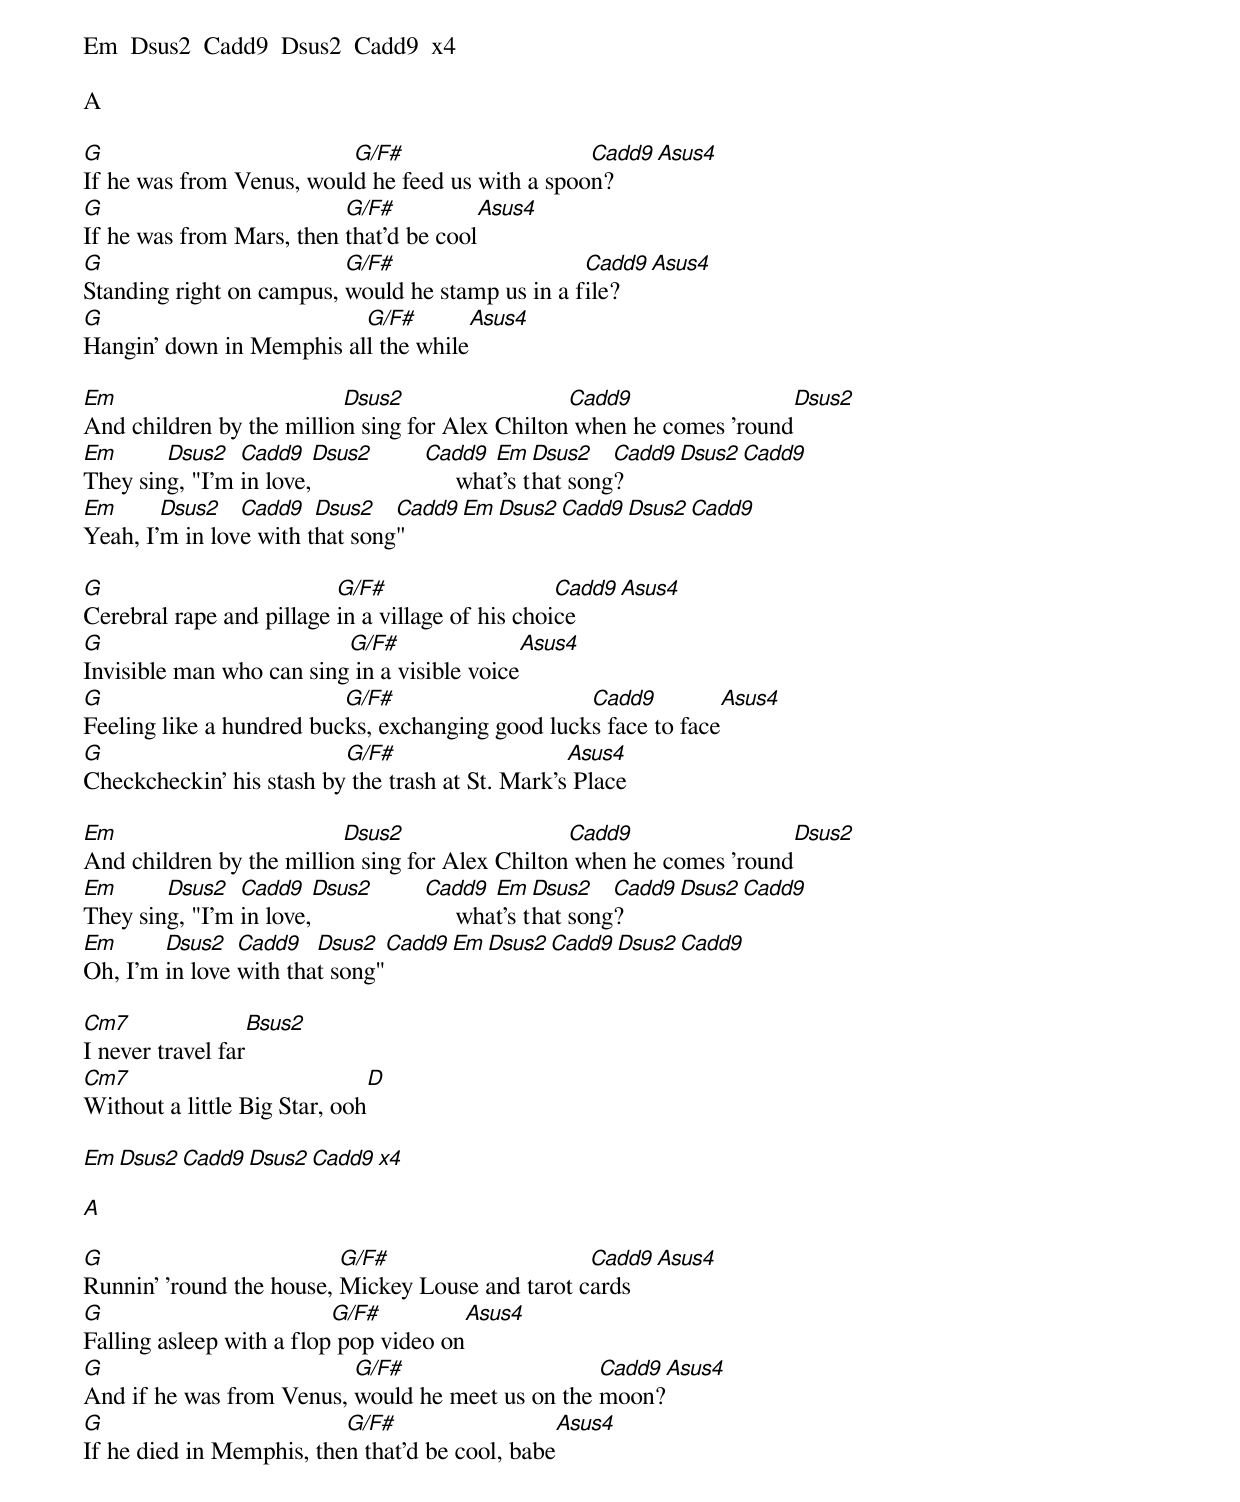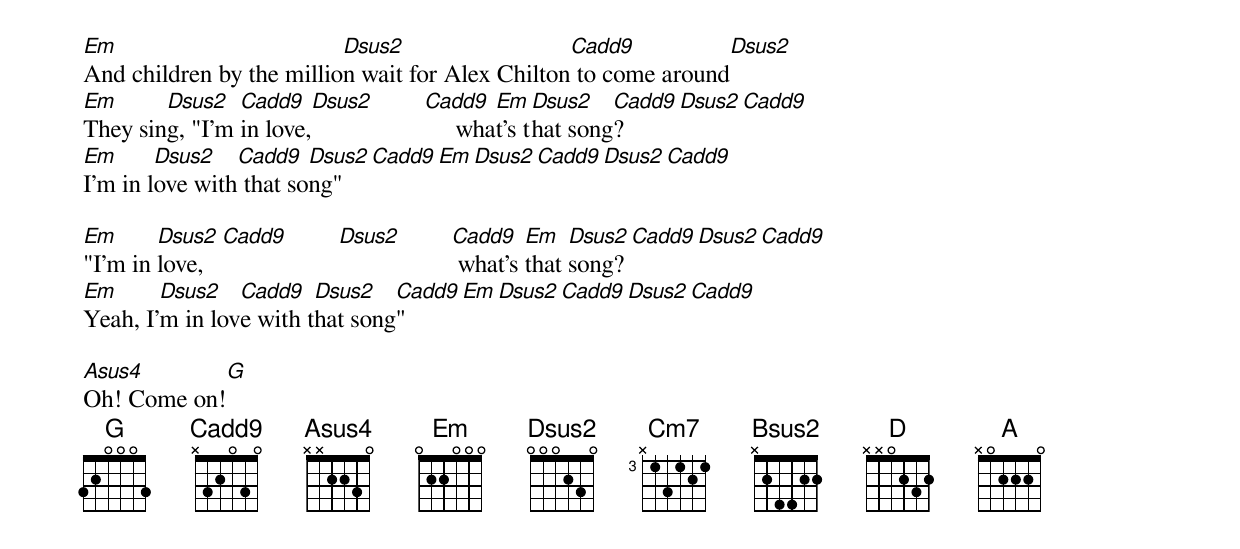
Em  Dsus2  Cadd9  Dsus2  Cadd9  x4

A

G                         G/F#                    Cadd9                Asus4
If he was from Venus, would he feed us with a spoon?
G                         G/F#                    Asus4
If he was from Mars, then that'd be cool
G                         G/F#                    Cadd9                Asus4
Standing right on campus, would he stamp us in a file?
G                         G/F#                    Asus4
Hangin' down in Memphis all the while

Em                        Dsus2                  Cadd9                Dsus2
And children by the million sing for Alex Chilton when he comes 'round
Em      Dsus2   Cadd9   Dsus2   Cadd9   Em   Dsus2   Cadd9   Dsus2   Cadd9
They sing, "I'm in love,             what's that song?
Em      Dsus2   Cadd9   Dsus2   Cadd9   Em   Dsus2   Cadd9   Dsus2   Cadd9
Yeah, I'm in love with that song"

G                         G/F#                    Cadd9                Asus4
Cerebral rape and pillage in a village of his choice
G                         G/F#                    Asus4
Invisible man who can sing in a visible voice
G                         G/F#                    Cadd9                Asus4
Feeling like a hundred bucks, exchanging good lucks face to face
G                         G/F#                    Asus4
Checkcheckin' his stash by the trash at St. Mark's Place

Em                        Dsus2                  Cadd9                Dsus2
And children by the million sing for Alex Chilton when he comes 'round
Em      Dsus2   Cadd9   Dsus2   Cadd9   Em   Dsus2   Cadd9   Dsus2   Cadd9
They sing, "I'm in love,             what's that song?
Em      Dsus2   Cadd9   Dsus2   Cadd9   Em   Dsus2   Cadd9   Dsus2   Cadd9
Oh, I'm in love with that song"

Cm7                       Bsus2
I never travel far
Cm7                              D
Without a little Big Star, ooh

Em  Dsus2  Cadd9  Dsus2  Cadd9  x4

A

G                         G/F#                    Cadd9                Asus4
Runnin' 'round the house, Mickey Louse and tarot cards
G                         G/F#                    Asus4
Falling asleep with a flop pop video on
G                         G/F#                    Cadd9                Asus4
And if he was from Venus, would he meet us on the moon?
G                         G/F#                    Asus4
If he died in Memphis, then that'd be cool, babe

Em                        Dsus2                  Cadd9                Dsus2
And children by the million wait for Alex Chilton to come around
Em      Dsus2   Cadd9   Dsus2   Cadd9   Em   Dsus2   Cadd9   Dsus2   Cadd9
They sing, "I'm in love,             what's that song?
Em      Dsus2   Cadd9   Dsus2   Cadd9   Em   Dsus2   Cadd9   Dsus2   Cadd9
I'm in love with that song"

Em      Dsus2   Cadd9   Dsus2   Cadd9   Em   Dsus2   Cadd9   Dsus2   Cadd9
"I'm in love,                    what's that song?
Em      Dsus2   Cadd9   Dsus2   Cadd9   Em   Dsus2   Cadd9   Dsus2   Cadd9
Yeah, I'm in love with that song"

Asus4                     G
Oh! Come on!
